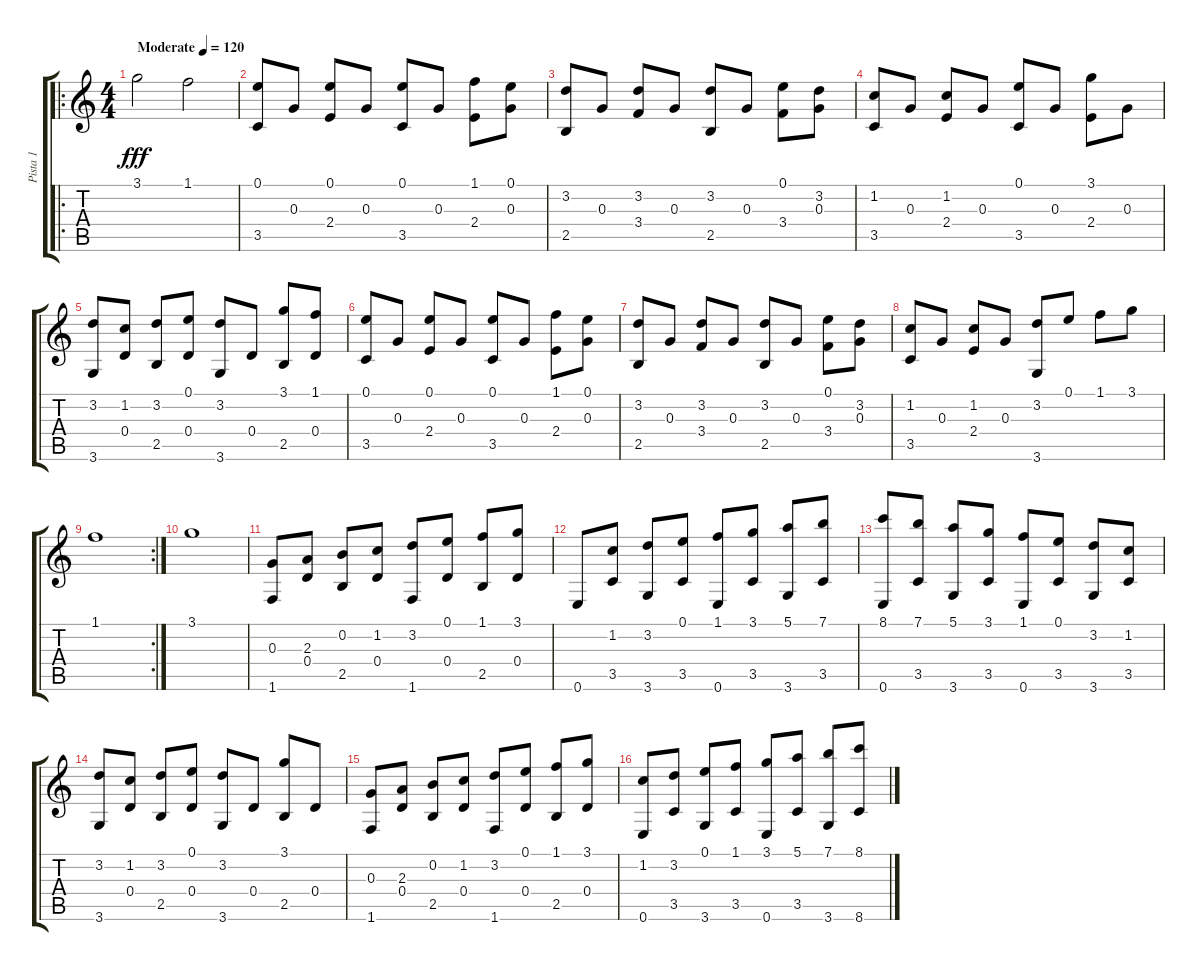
\track ("Pista 1" "Pista 1") {instrument acousticguitarsteel}
\staff {score tabs}
\tuning (E4 B3 G3 D3 A2 E2) {hide}
\ro
\ts (4 4)
\tempo (120 "Moderate")
\clef g2
\ks c
3.1.2{dy fff instrument acousticguitarsteel} 1.1.2 |
(0.1 3.5).8 0.3.8 (0.1 2.4).8 0.3.8 (0.1 3.5).8 0.3.8 (1.1 2.4).8 (0.1 0.3).8 |
(3.2 2.5).8 0.3.8 (3.2 3.4).8 0.3.8 (3.2 2.5).8 0.3.8 (0.1 3.4).8 (3.2 0.3).8 |
(1.2 3.5).8 0.3.8 (1.2 2.4).8 0.3.8 (0.1 3.5).8 0.3.8 (3.1 2.4).8 0.3.8 |
(3.2 3.6).8 (1.2 0.4).8 (3.2 2.5).8 (0.1 0.4).8 (3.2 3.6).8 0.4.8 (3.1 2.5).8 (1.1 0.4).8 |
(0.1 3.5).8 0.3.8 (0.1 2.4).8 0.3.8 (0.1 3.5).8 0.3.8 (1.1 2.4).8 (0.1 0.3).8 |
(3.2 2.5).8 0.3.8 (3.2 3.4).8 0.3.8 (3.2 2.5).8 0.3.8 (0.1 3.4).8 (3.2 0.3).8 |
(1.2 3.5).8 0.3.8 (1.2 2.4).8 0.3.8 (3.2 3.6).8 0.1.8 1.1.8 3.1.8 |
\rc 2
1.1.1 |
3.1.1 |
(0.3 1.6).8 (2.3 0.4).8 (0.2 2.5).8 (1.2 0.4).8 (3.2 1.6).8 (0.1 0.4).8 (1.1 2.5).8 (3.1 0.4).8 |
0.6.8 (1.2 3.5).8 (3.2 3.6).8 (0.1 3.5).8 (1.1 0.6).8 (3.1 3.5).8 (5.1 3.6).8 (7.1 3.5).8 |
(8.1 0.6).8 (7.1 3.5).8 (5.1 3.6).8 (3.1 3.5).8 (1.1 0.6).8 (0.1 3.5).8 (3.2 3.6).8 (1.2 3.5).8 |
(3.2 3.6).8 (1.2 0.4).8 (3.2 2.5).8 (0.1 0.4).8 (3.2 3.6).8 0.4.8 (3.1 2.5).8 0.4.8 |
(0.3 1.6).8 (2.3 0.4).8 (0.2 2.5).8 (1.2 0.4).8 (3.2 1.6).8 (0.1 0.4).8 (1.1 2.5).8 (3.1 0.4).8 |
(1.2 0.6).8 (3.2 3.5).8 (0.1 3.6).8 (1.1 3.5).8 (3.1 0.6).8 (5.1 3.5).8 (7.1 3.6).8 (8.1 8.6).8
